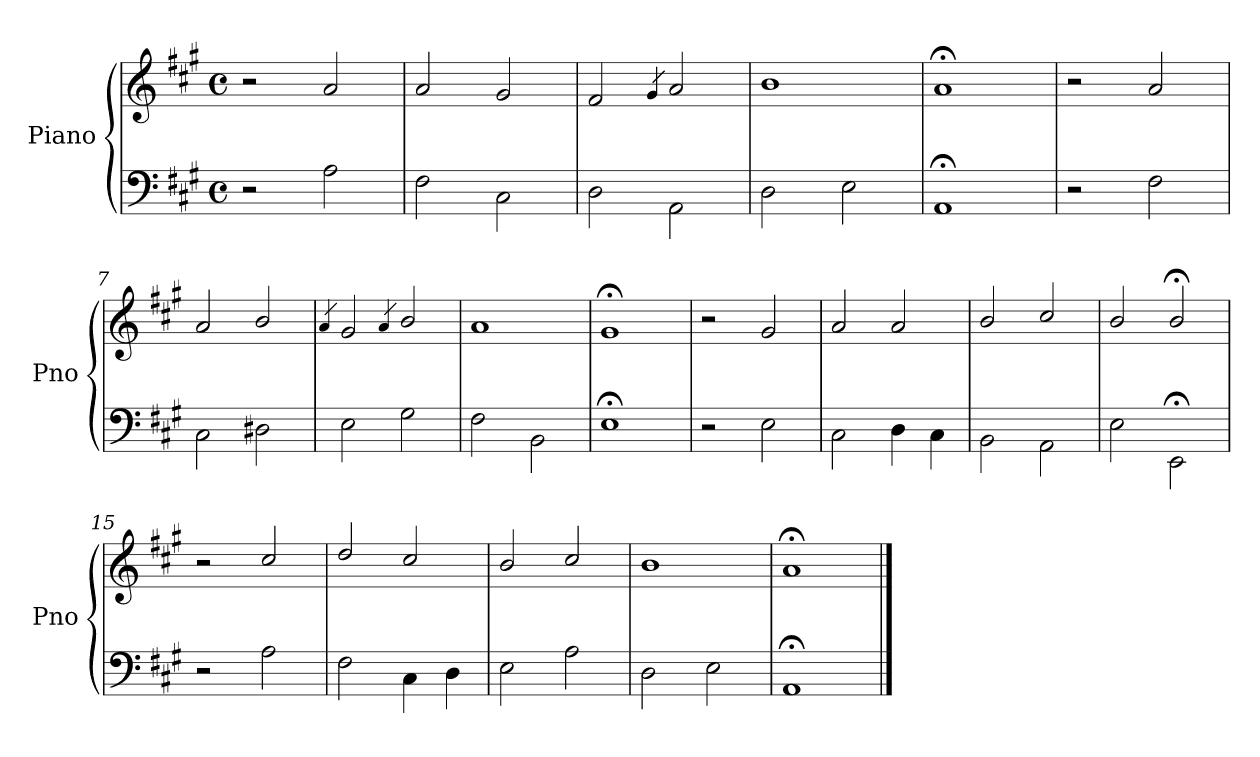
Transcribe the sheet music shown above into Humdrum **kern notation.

**kern	**kern
*part1	*part1
*staff2	*staff1
*I"Piano	*
*I'Pno	*
*clefF4	*clefG2
*k[f#c#g#]	*k[f#c#g#]
*A:	*A:
*M4/4	*M4/4
*met(c)	*met(c)
=1	=1
2r	2r
2A\	2a/
=2	=2
2F#\	2a/
2C#\	2g#/
=3	=3
2D\	2f#/
.	4qg#/
2AA\	2a/
=4	=4
2D\	1b/
2E\	.
=5	=5
1AA;\	1a;</
=6	=6
2r	2r
2F#\	2a/
=7	=7
2C#\	2a/
2D#X\	2b/
=8	=8
.	4qa/
2E\	2g#/
.	4qa/
2G#\	2b/
=9	=9
2F#\	1a/
2BB\	.
=10	=10
1E;\	1g#;</
!!LO:LB:g=z
=11	=11
2r	2r
2E\	2g#/
=12	=12
2C#\	2a/
4D\	2a/
4C#\	.
=13	=13
2BB\	2b/
2AA\	2cc#/
=14	=14
2E\	2b/
2EE;\	2b;</
=15	=15
2r	2r
2A\	2cc#/
=16	=16
2F#\	2dd/
4C#\	2cc#/
4D\	.
=17	=17
2E\	2b/
2A\	2cc#/
=18	=18
2D\	1b/
2E\	.
=19	=19
1AA;\	1a;</
==	==
*-	*-
